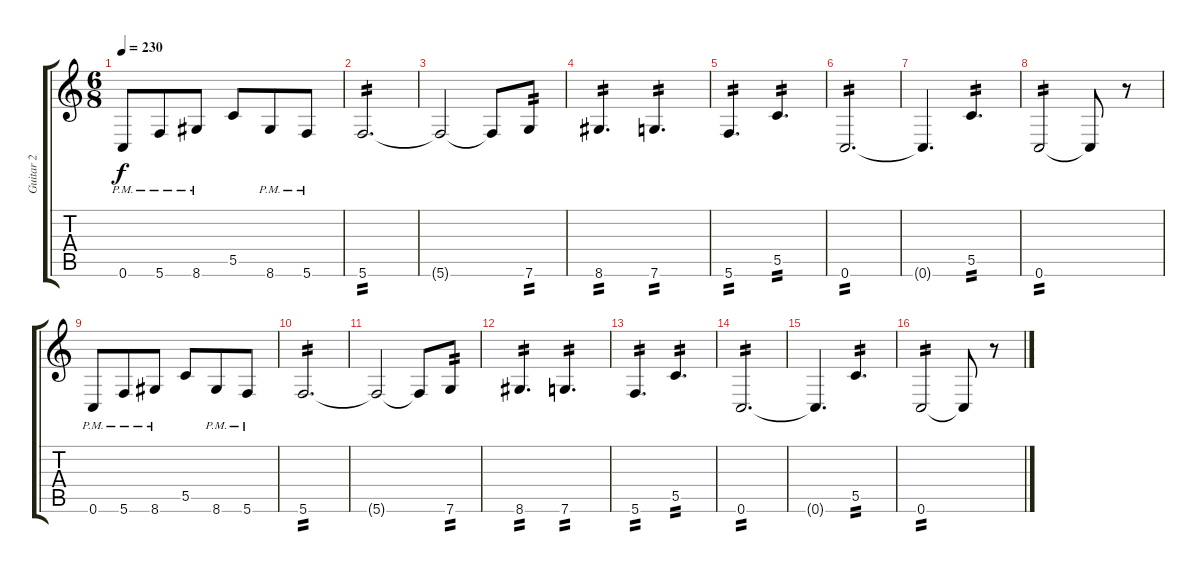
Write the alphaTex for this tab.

\track ("Guitar 2" "Guitar 2") {instrument overdrivenguitar}
\staff {score tabs}
\tuning (D4 A3 F3 C3 G2 C2) {hide}
\ts (6 8)
\tempo 230
\clef g2
\ks c
0.6{pm}.8{dy f} 5.6{pm}.8 8.6{pm}.8 5.5.8 8.6{pm}.8 5.6{pm}.8 |
5.6.2{d tp 2} |
5.6{t}.2 5.6{t}.8 7.6.8{tp 2} |
8.6.4{d tp 2} 7.6.4{d tp 2} |
5.6.4{d tp 2} 5.5.4{d tp 2} |
0.6.2{d tp 2} |
0.6{t}.4{d} 5.5.4{d tp 2} |
0.6.2{tp 2} 0.6{t}.8 r.8 |
0.6{pm}.8 5.6{pm}.8 8.6{pm}.8 5.5.8 8.6{pm}.8 5.6{pm}.8 |
5.6.2{d tp 2} |
5.6{t}.2 5.6{t}.8 7.6.8{tp 2} |
8.6.4{d tp 2} 7.6.4{d tp 2} |
5.6.4{d tp 2} 5.5.4{d tp 2} |
0.6.2{d tp 2} |
0.6{t}.4{d} 5.5.4{d tp 2} |
0.6.2{tp 2} 0.6{t}.8 r.8
